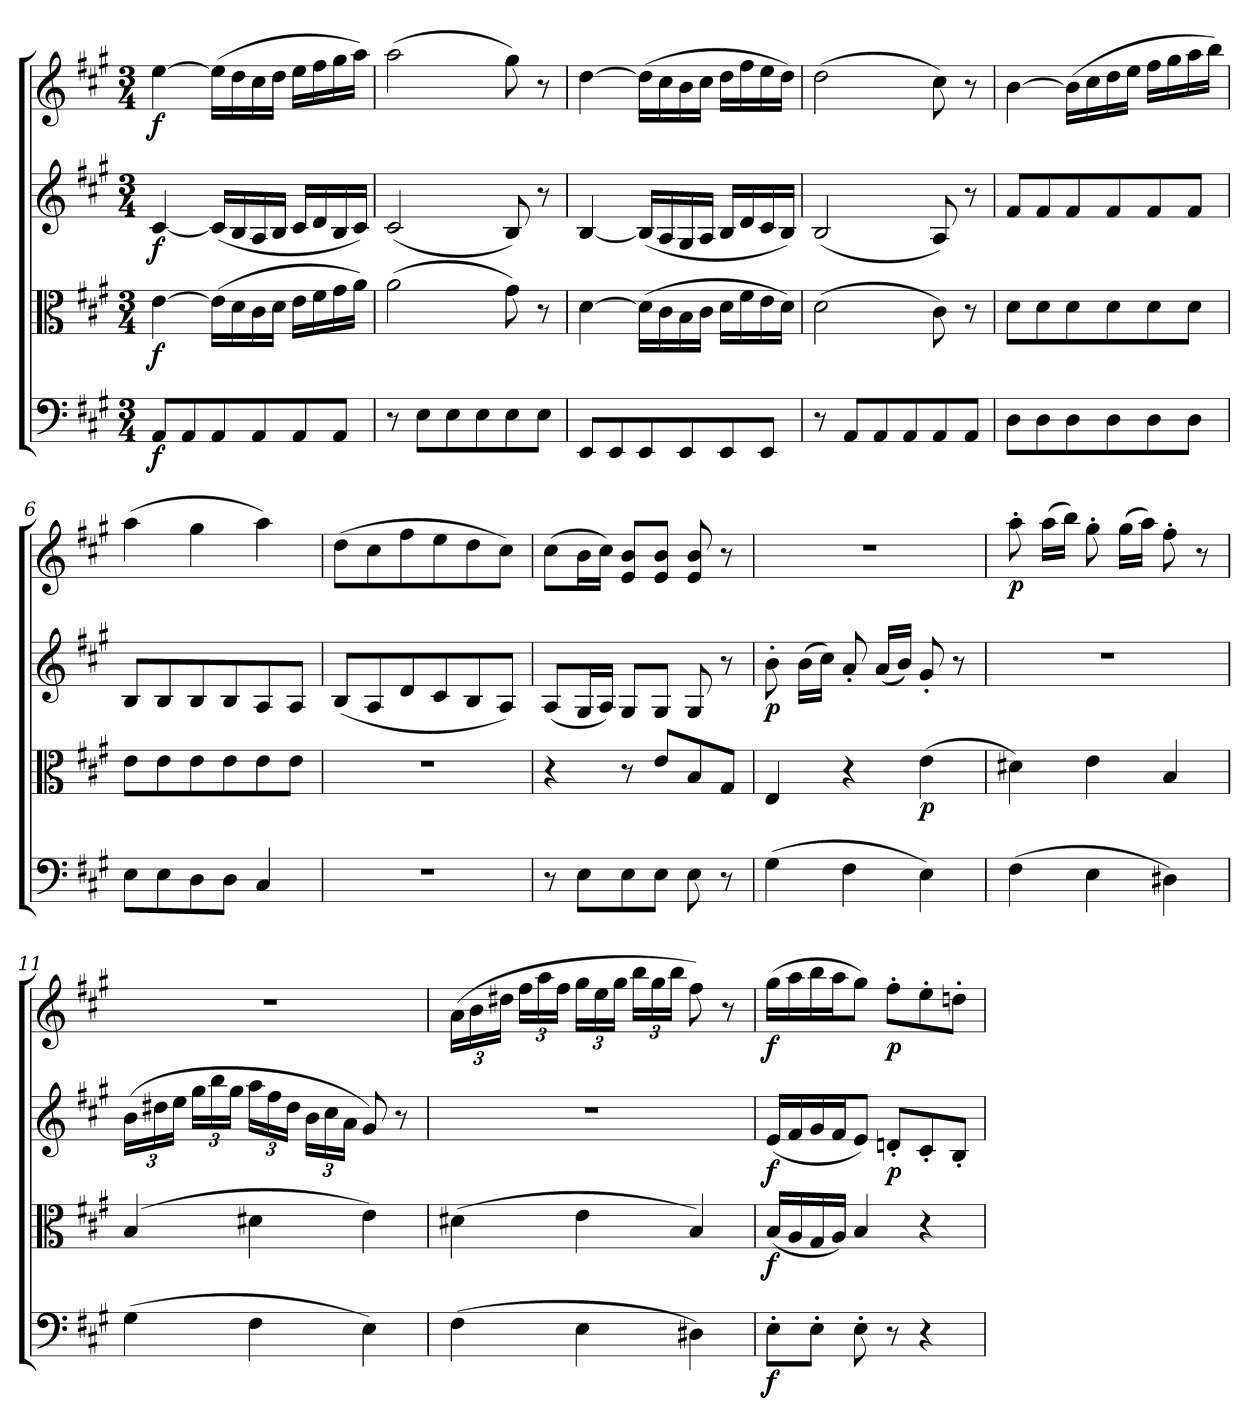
**kern	**dynam	**kern	**dynam	**kern	**dynam	**kern	**dynam
*part4	*part4	*part3	*part3	*part2	*part2	*part1	*part1
*staff4	*staff4	*staff3	*staff3	*staff2	*staff2	*staff1	*staff1
*clefF4	*	*clefC3	*	*clefG2	*	*clefG2	*
*k[f#c#g#]	*	*k[f#c#g#]	*	*k[f#c#g#]	*	*k[f#c#g#]	*
*A:	*	*A:	*	*A:	*	*A:	*
*M3/4	*	*M3/4	*	*M3/4	*	*M3/4	*
=	=	=	=	=	=	=	=
8AA/L	f	[4e\	f	[4c#/	f	[4ee\	f
8AA/	.	.	.	.	.	.	.
8AA/	.	(16e\LL]	.	(16c#/LL]	.	(16ee\LL]	.
.	.	16d\	.	16B/	.	16dd\	.
8AA/	.	16c#\	.	16A/	.	16cc#\	.
.	.	16d\JJ	.	16B/JJ	.	16dd\JJ	.
8AA/	.	16e\LL	.	16c#/LL	.	16ee\LL	.
.	.	16f#\	.	16d/	.	16ff#\	.
8AA/J	.	16g#\	.	16B/	.	16gg#\	.
.	.	16a\JJ)	.	16c#/JJ)	.	16aa\JJ)	.
=2	=2	=2	=2	=2	=2	=2	=2
8r	.	(2a\	.	(2c#/	.	(2aa\	.
8E\L	.	.	.	.	.	.	.
8E\	.	.	.	.	.	.	.
8E\	.	.	.	.	.	.	.
8E\	.	8g#\)	.	8B/)	.	8gg#\)	.
8E\J	.	8r	.	8r	.	8r	.
=3	=3	=3	=3	=3	=3	=3	=3
8EE/L	.	[4d\	.	[4B/	.	[4dd\	.
8EE/	.	.	.	.	.	.	.
8EE/	.	(16d\LL]	.	(16B/LL]	.	(16dd\LL]	.
.	.	16c#\	.	16A/	.	16cc#\	.
8EE/	.	16B\	.	16G#/	.	16b\	.
.	.	16c#\JJ	.	16A/JJ	.	16cc#\JJ	.
8EE/	.	16d\LL	.	16B/LL	.	16dd\LL	.
.	.	16f#\	.	16d/	.	16ff#\	.
8EE/J	.	16e\	.	16c#/	.	16ee\	.
.	.	16d\JJ)	.	16B/JJ)	.	16dd\JJ)	.
=4	=4	=4	=4	=4	=4	=4	=4
8r	.	(2d\	.	(2B/	.	(2dd\	.
8AA/L	.	.	.	.	.	.	.
8AA/	.	.	.	.	.	.	.
8AA/	.	.	.	.	.	.	.
8AA/	.	8c#\)	.	8A/)	.	8cc#\)	.
8AA/J	.	8r	.	8r	.	8r	.
=5	=5	=5	=5	=5	=5	=5	=5
8D\L	.	8d\L	.	8f#/L	.	[4b\	.
8D\	.	8d\	.	8f#/	.	.	.
8D\	.	8d\	.	8f#/	.	(16b\LL]	.
.	.	.	.	.	.	16cc#\	.
8D\	.	8d\	.	8f#/	.	16dd\	.
.	.	.	.	.	.	16ee\JJ	.
8D\	.	8d\	.	8f#/	.	16ff#\LL	.
.	.	.	.	.	.	16gg#\	.
8D\J	.	8d\J	.	8f#/J	.	16aa\	.
.	.	.	.	.	.	16bb\JJ)	.
=6	=6	=6	=6	=6	=6	=6	=6
8E\L	.	8e\L	.	8B/L	.	(4aa\	.
8E\	.	8e\	.	8B/	.	.	.
8D\	.	8e\	.	8B/	.	4gg#\	.
8D\J	.	8e\	.	8B/	.	.	.
4C#/	.	8e\	.	8A/	.	4aa\)	.
.	.	8e\J	.	8A/J	.	.	.
=7	=7	=7	=7	=7	=7	=7	=7
2.r	.	2.r	.	(8B/L	.	(8dd\L	.
.	.	.	.	8A/	.	8cc#\	.
.	.	.	.	8d/	.	8ff#\	.
.	.	.	.	8c#/	.	8ee\	.
.	.	.	.	8B/	.	8dd\	.
.	.	.	.	8A/J)	.	8cc#\J)	.
=8	=8	=8	=8	=8	=8	=8	=8
8r	.	4r	.	(8A/L	.	(8cc#\L	.
8E\L	.	.	.	16G#/L	.	16b\L	.
.	.	.	.	16A/JJ)	.	16cc#\JJ)	.
8E\	.	8r	.	8G#/L	.	8e/ 8b/L	.
8E\J	.	8e/L	.	8G#/J	.	8e/ 8b/J	.
8E\	.	8B/	.	8G#/	.	8e/ 8b/	.
8r	.	8G#/J	.	8r	.	8r	.
=9	=9	=9	=9	=9	=9	=9	=9
(4G#\	.	4E/	.	8b'\	p	2.r	.
.	.	.	.	(16b\LL	.	.	.
.	.	.	.	16cc#\JJ)	.	.	.
4F#\	.	4r	.	8a'/	.	.	.
.	.	.	.	(16a/LL	.	.	.
.	.	.	.	16b/JJ)	.	.	.
4E\)	.	(4e\	p	8g#'/	.	.	.
.	.	.	.	8r	.	.	.
=10	=10	=10	=10	=10	=10	=10	=10
(4F#\	.	4d#X\)	.	2.r	.	8aa'\	p
.	.	.	.	.	.	(16aa\LL	.
.	.	.	.	.	.	16bb\JJ)	.
4E\	.	4e\	.	.	.	8gg#'\	.
.	.	.	.	.	.	(16gg#\LL	.
.	.	.	.	.	.	16aa\JJ)	.
4D#X\)	.	4B/	.	.	.	8ff#'\	.
.	.	.	.	.	.	8r	.
=11	=11	=11	=11	=11	=11	=11	=11
(4G#\	.	(4B/	.	(24b\LL	.	2.r	.
.	.	.	.	24dd#X\	.	.	.
.	.	.	.	24ee\JJ	.	.	.
.	.	.	.	24gg#\LL	.	.	.
.	.	.	.	24bb\	.	.	.
.	.	.	.	24gg#\JJ	.	.	.
4F#\	.	4d#X\	.	24aa\LL	.	.	.
.	.	.	.	24ff#\	.	.	.
.	.	.	.	24dd#\JJ	.	.	.
.	.	.	.	24b\LL	.	.	.
.	.	.	.	24cc#\	.	.	.
.	.	.	.	24a\JJ	.	.	.
4E\)	.	4e\)	.	8g#/)	.	.	.
.	.	.	.	8r	.	.	.
=12	=12	=12	=12	=12	=12	=12	=12
(4F#\	.	(4d#X\	.	2.r	.	(24a\LL	.
.	.	.	.	.	.	24b\	.
.	.	.	.	.	.	24dd#X\JJ	.
.	.	.	.	.	.	24ff#\LL	.
.	.	.	.	.	.	24aa\	.
.	.	.	.	.	.	24ff#\JJ	.
4E\	.	4e\	.	.	.	24gg#\LL	.
.	.	.	.	.	.	24ee\	.
.	.	.	.	.	.	24gg#\JJ	.
.	.	.	.	.	.	24bb\LL	.
.	.	.	.	.	.	24gg#\	.
.	.	.	.	.	.	24bb\JJ	.
4D#X\)	.	4B/)	.	.	.	8ff#\)	.
.	.	.	.	.	.	8r	.
=13	=13	=13	=13	=13	=13	=13	=13
8E'\L	f	(16B/LL	f	(16e/LL	f	(16gg#\LL	f
.	.	16A/	.	16f#/	.	16aa\	.
8E'\J	.	16G#/	.	16g#/	.	16bb\	.
.	.	16A/JJ)	.	16f#/J	.	16aa\J	.
8E'\	.	4B/	.	8e/J)	.	8gg#\J)	.
8r	.	.	.	8dn'/L	p	8ff#'\L	p
4r	.	4r	.	8c#'/	.	8ee'\	.
.	.	.	.	8B'/J	.	8ddn'\J	.
=	=	=	=	=	=	=	=
*-	*-	*-	*-	*-	*-	*-	*-
